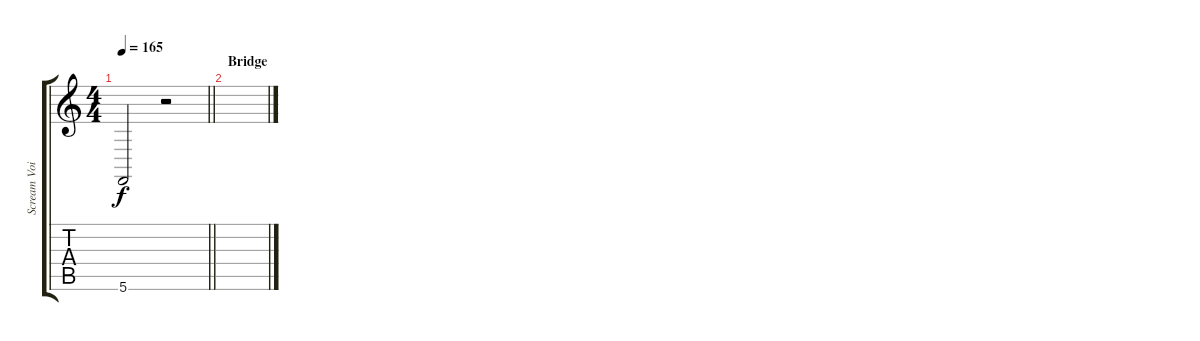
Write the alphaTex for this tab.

\track ("Scream Voice" "Scream Voi") {instrument oboe}
\staff {score tabs}
\tuning (D4 A3 F3 C3 G2 C2) {hide}
\ts (4 4)
\tempo 165
\clef g2
\barLineRight lightlight
\ks c
5.6{t}.2{dy f} r.2 |
\section ("" "Bridge")
